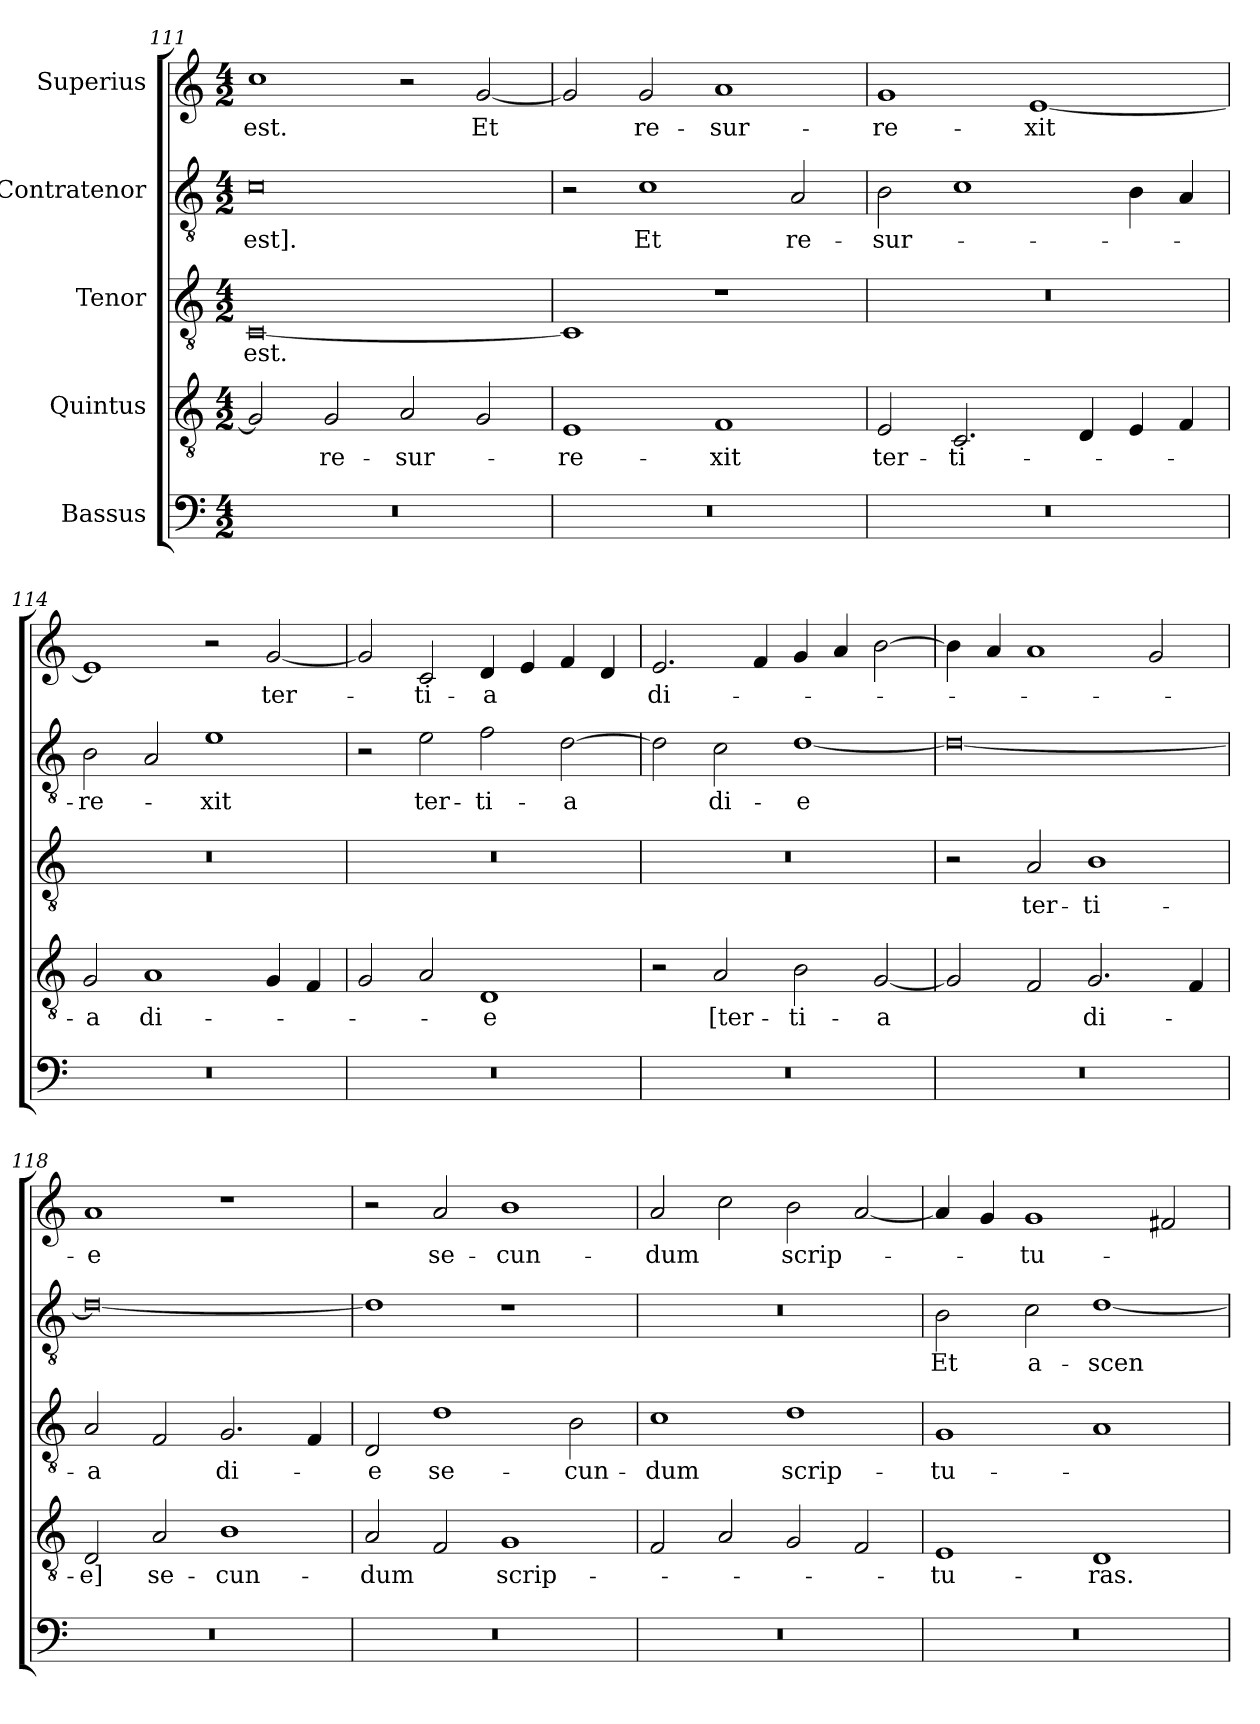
**kern	**kern	**text	**kern	**text	**kern	**text	**kern	**text
*part5	*part4	*part4	*part3	*part3	*part2	*part2	*part1	*part1
*staff5	*staff4	*staff4	*staff3	*staff3	*staff2	*staff2	*staff1	*staff1
*I"Bassus	*I"Quintus	*	*I"Tenor	*	*I"Contratenor	*	*I"Superius	*
*clefF4	*clefGv2	*	*clefGv2	*	*clefGv2	*	*clefG2	*
*k[]	*k[]	*	*k[]	*	*k[]	*	*k[]	*
*M4/2	*M4/2	*	*M4/2	*	*M4/2	*	*M4/2	*
=111	=111	=111	=111	=111	=111	=111	=111	=111
0r	2G/]	.	[0C/	est.	0c\	est].	1cc\	est.
.	2G/	re-	.	.	.	.	.	.
.	2A/	-sur-	.	.	.	.	2r	.
.	2G/	.	.	.	.	.	[2g/	Et
=112	=112	=112	=112	=112	=112	=112	=112	=112
0r	1E/	-re-	1C/]	.	2r	.	2g/]	.
.	.	.	.	.	1c/	Et	2g/	re-
.	1F/	-xit	1r	.	.	.	1a/	-sur-
.	.	.	.	.	2A/	re-	.	.
=113	=113	=113	=113	=113	=113	=113	=113	=113
0r	2E/	ter-	0r	.	2B\	-sur-	1g/	-re-
.	2.C/	-ti-	.	.	1c/	.	.	.
.	.	.	.	.	.	.	[1e/	-xit
.	4D/	.	.	.	.	.	.	.
.	4E/	.	.	.	4B\	.	.	.
.	4F/	.	.	.	4A/	.	.	.
=114	=114	=114	=114	=114	=114	=114	=114	=114
0r	2G/	-a	0r	.	2B\	-re-	1e/]	.
.	1A/	di-	.	.	2A/	.	.	.
.	.	.	.	.	1e\	-xit	2r	.
.	4G/	.	.	.	.	.	[2g/	ter-
.	4F/	.	.	.	.	.	.	.
=115	=115	=115	=115	=115	=115	=115	=115	=115
0r	2G/	.	0r	.	2r	.	2g/]	.
.	2A/	.	.	.	2e\	ter-	2c/	-ti-
.	1D/	-e	.	.	2f\	-ti-	4d/	-a
.	.	.	.	.	.	.	4e/	.
.	.	.	.	.	[2d\	-a	4f/	.
.	.	.	.	.	.	.	4d/	.
=116	=116	=116	=116	=116	=116	=116	=116	=116
0r	2r	.	0r	.	2d\]	.	2.e/	di-
.	2A/	[ter-	.	.	2c\	di-	.	.
.	.	.	.	.	.	.	4f/	.
.	2B\	-ti-	.	.	[1d/	-e	4g/	.
.	.	.	.	.	.	.	4a/	.
.	[2G/	-a	.	.	.	.	[2b\	.
=117	=117	=117	=117	=117	=117	=117	=117	=117
0r	2G/]	.	2r	.	0d/_	.	4b\]	.
.	.	.	.	.	.	.	4a/	.
.	2F/	.	2A/	ter-	.	.	1a/	.
.	2.G/	di-	1B\	-ti-	.	.	.	.
.	.	.	.	.	.	.	2g/	.
.	4F/	.	.	.	.	.	.	.
=118	=118	=118	=118	=118	=118	=118	=118	=118
0r	2D/	-e]	2A/	-a	0d/_	.	1a/	-e
.	2A/	se-	2F/	.	.	.	.	.
.	1B/	-cun-	2.G/	di-	.	.	1r	.
.	.	.	4F/	.	.	.	.	.
=119	=119	=119	=119	=119	=119	=119	=119	=119
0r	2A/	-dum	2D/	-e	1d/]	.	2r	.
.	2F/	.	1d/	se-	.	.	2a/	se-
.	1G/	scrip-	.	.	1r	.	1b\	-cun-
.	.	.	2B\	-cun-	.	.	.	.
=120	=120	=120	=120	=120	=120	=120	=120	=120
0r	2F/	.	1c\	-dum	0r	.	2a/	-dum
.	2A/	.	.	.	.	.	2cc\	.
.	2G/	.	1d\	scrip-	.	.	2b\	scrip-
.	2F/	.	.	.	.	.	[2a/	.
=121	=121	=121	=121	=121	=121	=121	=121	=121
0r	1E/	-tu-	1G/	-tu-	2B\	Et	4a/]	.
.	.	.	.	.	.	.	4g/	.
.	.	.	.	.	2c\	a-	1g/	-tu-
.	1D/	-ras.	1A/	.	[1d/	-scen-	.	.
.	.	.	.	.	.	.	2f#X/	.
=	=	=	=	=	=	=	=	=
*-	*-	*-	*-	*-	*-	*-	*-	*-
